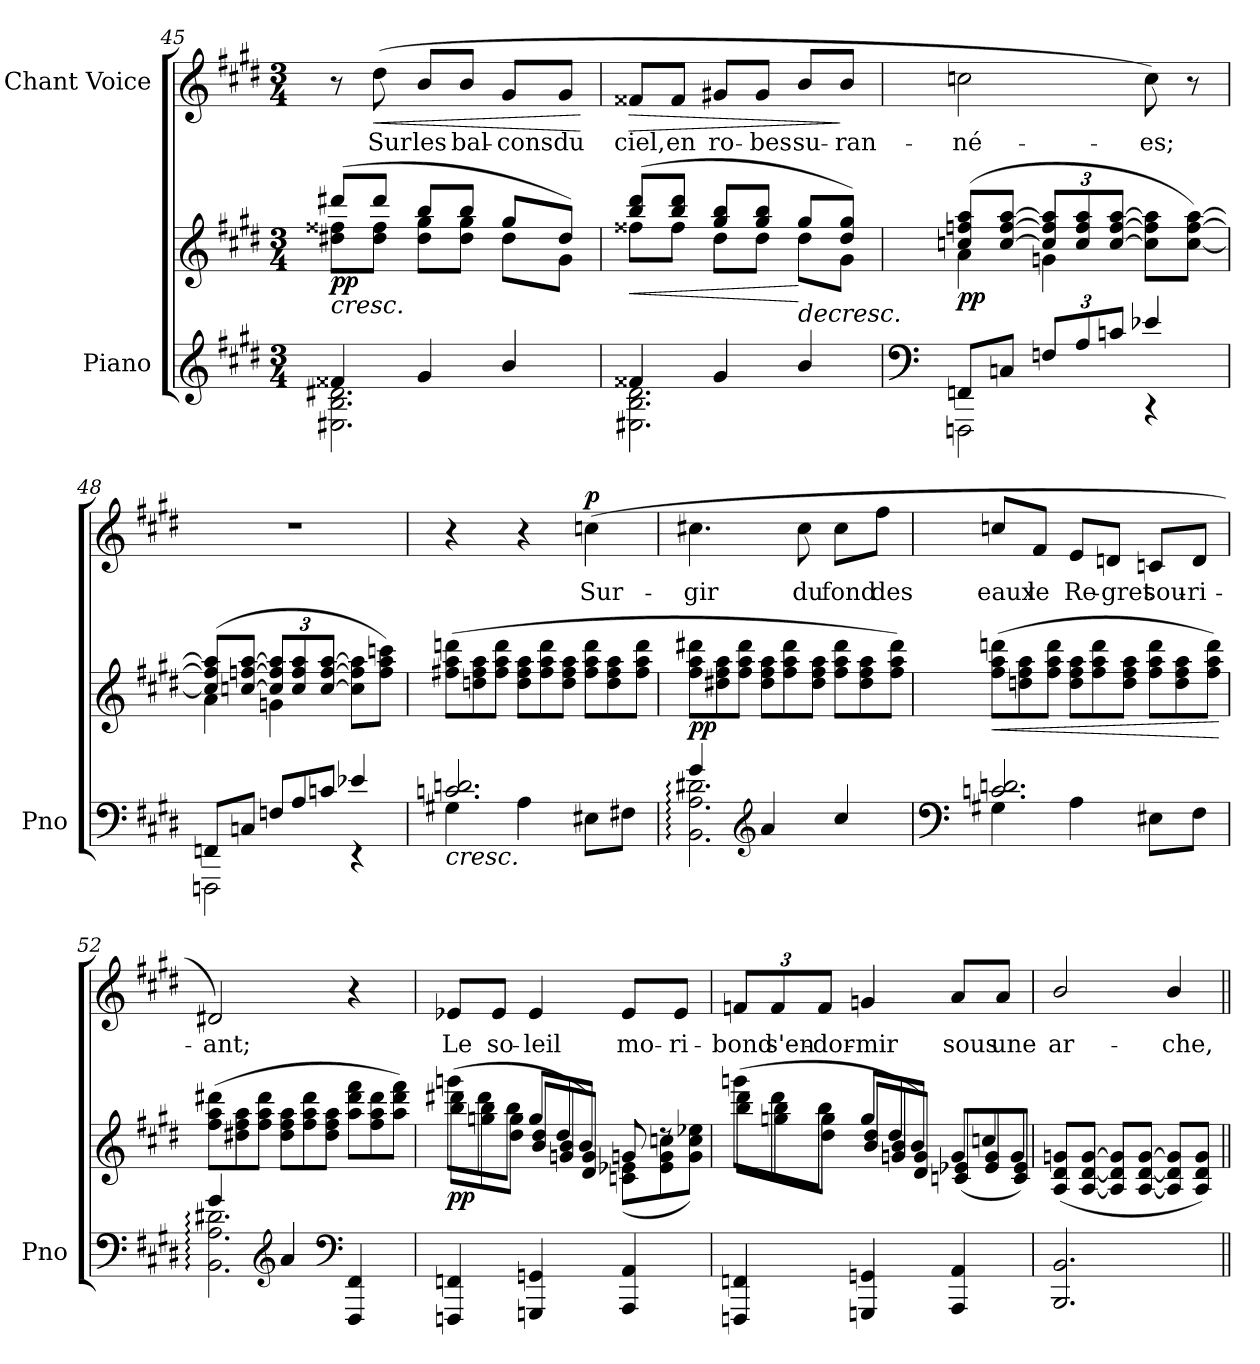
**kern	**kern	**dynam	**kern	**text	**dynam
*part2	*part2	*part2	*part1	*part1	*part1
*staff3	*staff2	*staff2/3	*staff1	*staff1	*staff1
*I"Piano	*	*	*I"Chant Voice	*	*
*I'Pno	*	*	*	*	*
*clefG2	*clefG2	*	*clefG2	*	*
*k[f#c#g#d#]	*k[f#c#g#d#]	*	*k[f#c#g#d#]	*	*
*M3/4	*M3/4	*	*M3/4	*	*
=45	=45	=45	=45	=45	=45
*^	*	*	*	*	*
!	!	!	!LO:HP:b	!	!	!
*	*	*^	*	*	*	*
!	!	!	!	!LO:DY:n=1:b	!	!	!
4f##X/	2.E#X\ 2.B\ 2.d#X\	(>8ddd#X/L	8dd#X\ 8ff##X\L	< pp	8r	.	.
!	!	!	!	!	!	!LO:LY:b	!LO:HP:b
.	.	8ddd#/J	8dd#\ 8ff##\J	.	(>8dd#\	Sur	<
!	!	!	!	!	!	!LO:LY:b	!
4g#/	.	8bb/L	8dd#\ 8gg#\L	.	8b/L	les	.
!	!	!	!	!	!	!LO:LY:b	!
.	.	8bb/J	8dd#\ 8gg#\J	.	8b/J	bal-	.
!	!	!	!	!	!	!LO:LY:b	!
4b/	.	8gg#/L	8dd#\L	.	8g#/L	-cons	.
!	!	!	!	!	!	!LO:LY:b	!
.	.	8dd#/J)	8g#\J	.	8g#/J	du	.
*v	*v	*	*	*	*	*	*
*	*v	*v	*	*	*	*
.	.	.	.	.	[
=46	=46	=46	=46	=46	=46
*^	*	*	*	*	*
!	!	!	!LO:HP:b	!	!LO:LY:b	!LO:HP:b
*	*	*^	*	*	*	*
4f##X/	2.E#X\ 2.B\ 2.d#\	(>8bb/ 8ddd#/L	8ff##X\L	<	8f##X/L	ciel,	>
!	!	!	!	!	!	!LO:LY:b	!
.	.	8bb/ 8ddd#/J	8ff##\J	.	8f##/J	en	.
!	!	!	!	!	!	!LO:LY:b	!
4g#/	.	8gg#/ 8bb/L	8dd#\L	.	8g#X/L	ro-	.
!	!	!	!	!	!	!LO:LY:b	!
.	.	8gg#/ 8bb/J	8dd#\J	.	8g#/J	-bes	.
!	!	!	!	!LO:HP:n=1:b	!	!LO:LY:b	!
4b/	.	8gg#/L	8dd#\L	[ >	8b/L	su-	.
!	!	!	!	!	!	!LO:LY:b	!
.	.	8dd#/ 8gg#/J)	8g#\J	.	8b/J	-ran-	]
*v	*v	*	*	*	*	*	*
*	*v	*v	*	*	*	*
.	.	[	.	.	.
!!LO:LB:g=z
=47	=47	=47	=47	=47	=47
*clefF4	*	*	*	*	*
*^	*^	*	*	*	*
!	!	!	!	!LO:DY:b	!	!LO:LY:b	!
8FFn/L	2FFFn\	(>8ccn/ 8ffn/ 8aa/L	(<4a\	pp	2ccn\	-né-	.
8Cn/J	.	[8cc/ [8ff/ [8aa/J	.	.	.	.	.
*Xbrackettup	*	*Xbrackettup	*	*	*	*	*
12Fn/L	.	12cc/] 12ff/] 12aa/]L	4gn\	.	.	.	.
12A/	.	12cc/ 12ff/ 12aa/	.	.	.	.	.
12cn/J	.	[12cc/ [12ff/ [12aa/J	.	.	.	.	.
!	!	!	!	!	!	!LO:LY:b	!
4e-X/)	4r	8cc\] 8ff\] 8aa\]L	4ryy	.	8cc\)	-es;	.
.	.	[8cc\ [8ff\ [8aa\J)	.	.	8r	.	.
=48	=48	=48	=48	=48	=48	=48	=48
8FFn/L	2FFFn\	(>8ccn/] 8ffn/] 8aa/]L	(<4a\	.	2.r	.	.
8Cn/J	.	[8cc/ [8ff/ [8aa/J	.	.	.	.	.
*Xtuplet	*	*	*	*	*	*	*
12Fn/L	.	12cc/] 12ff/] 12aa/]L	4gn\	.	.	.	.
12A/	.	12cc/ 12ff/ 12aa/	.	.	.	.	.
12cn/J	.	[12cc/ [12ff/ [12aa/J	.	.	.	.	.
4e-X/)	4r	8cc\] 8ff\] 8aa\]L	4ryy	.	.	.	.
.	.	8ff\ 8aa\ 8cccn\J)	.	.	.	.	.
*	*	*v	*v	*	*	*	*
=49	=49	=49	=49	=49	=49	=49
!	!	!	!LO:HP:b=2	!	!	!
*	*	*Xtuplet	*	*	*	*
2.cn/ 2.dn/	4G#X\	(>12ff#X\ 12aa\ 12dddn\L	<	4r	.	.
.	.	12ddn\ 12ff#\ 12aa\	.	.	.	.
.	.	12ff#\ 12aa\ 12ddd\J	.	.	.	.
.	4A\	12dd\ 12ff#\ 12aa\L	.	4r	.	.
.	.	12ff#\ 12aa\ 12ddd\	.	.	.	.
.	.	12dd\ 12ff#\ 12aa\J	.	.	.	.
!	!	!	!	!	!LO:LY:b	!LO:DY:a
.	8E#X\L	12ff#\ 12aa\ 12ddd\L	.	(>4ccn\	Sur-	p
.	.	12dd\ 12ff#\ 12aa\	.	.	.	.
.	8F#X\J	.	.	.	.	.
.	.	12ff#\ 12aa\ 12ddd\J	.	.	.	.
*v	*v	*	*	*	*	*
.	.	]	.	.	.
!!LO:PB:g=z
=50	=50	=50	=50	=50	=50
*^	*	*	*	*	*
!	!	!	!LO:DY:b	!	!LO:LY:b	!
4g#/	2.BB\: 2.A\: 2.d#X\:	12ff#\ 12aa\ 12ddd#X\L	pp	4.cc#X\	-gir	.
.	.	12dd#X\ 12ff#\ 12aa\	.	.	.	.
.	.	12ff#\ 12aa\ 12ddd#\J	.	.	.	.
*clefG2	*	*	*	*	*	*
4a/	.	12dd#\ 12ff#\ 12aa\L	.	.	.	.
.	.	12ff#\ 12aa\ 12ddd#\	.	.	.	.
!	!	!	!	!	!LO:LY:b	!
.	.	.	.	8cc#\	du	.
.	.	12dd#\ 12ff#\ 12aa\J	.	.	.	.
!	!	!	!	!	!LO:LY:b	!
4cc#/	.	12ff#\ 12aa\ 12ddd#\L	.	8cc#\L	fond	.
.	.	12dd#\ 12ff#\ 12aa\	.	.	.	.
!	!	!	!	!	!LO:LY:b	!
.	.	.	.	8ff#\J	des	.
.	.	12ff#\ 12aa\ 12ddd#\J)	.	.	.	.
=51	=51	=51	=51	=51	=51	=51
*clefF4	*	*	*	*	*	*
!	!	!	!LO:HP:b	!	!LO:LY:b	!
2.cn/ 2.dn/	4G#X\	(>12ff#\ 12aa\ 12dddn\L	<	8ccn/L	eaux	.
.	.	12ddn\ 12ff#\ 12aa\	.	.	.	.
!	!	!	!	!	!LO:LY:b	!
.	.	.	.	8f#/J	le	.
.	.	12ff#\ 12aa\ 12ddd\J	.	.	.	.
!	!	!	!	!	!LO:LY:b	!
.	4A\	12dd\ 12ff#\ 12aa\L	.	8e/L	Re-	.
.	.	12ff#\ 12aa\ 12ddd\	.	.	.	.
!	!	!	!	!	!LO:LY:b	!
.	.	.	.	8dn/J	-gret	.
.	.	12dd\ 12ff#\ 12aa\J	.	.	.	.
!	!	!	!	!	!LO:LY:b	!
.	8E#X\L	12ff#\ 12aa\ 12ddd\L	.	8cn/L	sou-	.
.	.	12dd\ 12ff#\ 12aa\	.	.	.	.
!	!	!	!	!	!LO:LY:b	!
.	8F#\J	.	.	8d/J	-ri-	.
.	.	12ff#\ 12aa\ 12ddd\J)	.	.	.	.
*v	*v	*	*	*	*	*
.	.	[	.	.	.
=52	=52	=52	=52	=52	=52
*^	*	*	*	*	*
!	!	!	!	!	!LO:LY:b	!
4g#/	2.BB\: 2.A\: 2.d#X\:	(>12ff#\ 12aa\ 12ddd#X\L	.	2d#X/)	-ant;	.
.	.	12dd#X\ 12ff#\ 12aa\	.	.	.	.
.	.	12ff#\ 12aa\ 12ddd#\J	.	.	.	.
*clefG2	*	*	*	*	*	*
4a/	.	12dd#\ 12ff#\ 12aa\L	.	.	.	.
.	.	12ff#\ 12aa\ 12ddd#\	.	.	.	.
.	.	12dd#\ 12ff#\ 12aa\J	.	.	.	.
*clefF4	*	*	*	*	*	*
4FFF#/ 4FF#/	.	12aa\ 12ddd#\ 12fff#\L	.	4r	.	.
.	.	12ff#\ 12aa\ 12ddd#\	.	.	.	.
.	.	12aa\ 12ddd#\ 12fff#\J)	[	.	.	.
*v	*v	*	*	*	*	*
!!LO:PB:g=z
=53	=53	=53	=53	=53	=53
*	*^	*	*	*	*
!	!	!	!LO:DY:b	!	!LO:LY:b	!
4FFFn/ 4FFn/	(>12gggn\L	12bb\ 12ddd#X\L	pp	8e-X/L	Le	.
.	12ddd#\	12ggn\ 12bb\	.	.	.	.
!	!	!	!	!	!LO:LY:b	!
.	.	.	.	8e-/J	so-	.
.	12bb\J	12dd#\ 12gg\J	.	.	.	.
!	!	!	!	!	!LO:LY:b	!
4GGGn/ 4GGn/	12gg/L	12b/ 12dd#/L	.	4e-/	-leil	.
.	12dd#/	12gn/ 12b/	.	.	.	.
.	12b/J)	12d#/ 12g/J	.	.	.	.
!	!	!	!	!	!LO:LY:b	!
4AAA/ 4AA/	12gn/	(<12cn\ 12e-X\L	.	8e-/L	mo-	.
.	12rdd	12e-\ 12g\ 12ccn\	.	.	.	.
!	!	!	!	!	!LO:LY:b	!
.	.	.	.	8e-/J	-ri-	.
.	12rdd	12g\ 12cc\ 12ee-X\J)	.	.	.	.
=54	=54	=54	=54	=54	=54	=54
*	*	*	*	*Xbrackettup	*	*
!	!	!	!	!	!LO:LY:b	!
4FFFn/ 4FFn/	(>12gggn\L	12bb\ 12ddd#\L	.	12fn/L	-bond	.
!	!	!	!	!	!LO:LY:b	!
.	12ddd#\	12ggn\ 12bb\	.	12f/	s'en-	.
!	!	!	!	!	!LO:LY:b	!
.	12bb\J	12dd#\ 12gg\J	.	12f/J	-dor-	.
!	!	!	!	!	!LO:LY:b	!
4GGGn/ 4GGn/	12gg/L	12b/ 12dd#/L	.	4gn/	-mir	.
.	12dd#/	12gn/ 12b/	.	.	.	.
.	12b/J)	12d#/ 12g/J	.	.	.	.
!	!	!	!	!	!LO:LY:b	!
4AAA/ 4AA/	12g/L	(<12cn/ 12e-X/L	.	8a/L	sous	.
.	12ccn/	12e-/ 12g/	.	.	.	.
!	!	!	!	!	!LO:LY:b	!
.	.	.	.	8a/J	une	.
.	12g/J	12c/ 12e-/J)	.	.	.	.
=55	=55	=55	=55	=55	=55	=55
!	!	!	!	!	!LO:LY:b	!
*	*v	*v	*	*	*	*
2.BBB/ 2.BB/	(<8A/ 8d#/ 8gn/L	.	2b/	ar-	.
.	[8A/ [8d#/ [8g/J	.	.	.	.
.	8A/] 8d#/] 8g/]L	.	.	.	.
.	[8A/ [8d#/ [8g/J	.	.	.	.
!	!	!	!	!LO:LY:b	!
.	8A/] 8d#/] 8g/]L	.	4b/	-che,	.
.	8A/ 8d#/ 8g/J)	.	.	.	.
=||	=||	=||	=||	=||	=||
*-	*-	*-	*-	*-	*-
